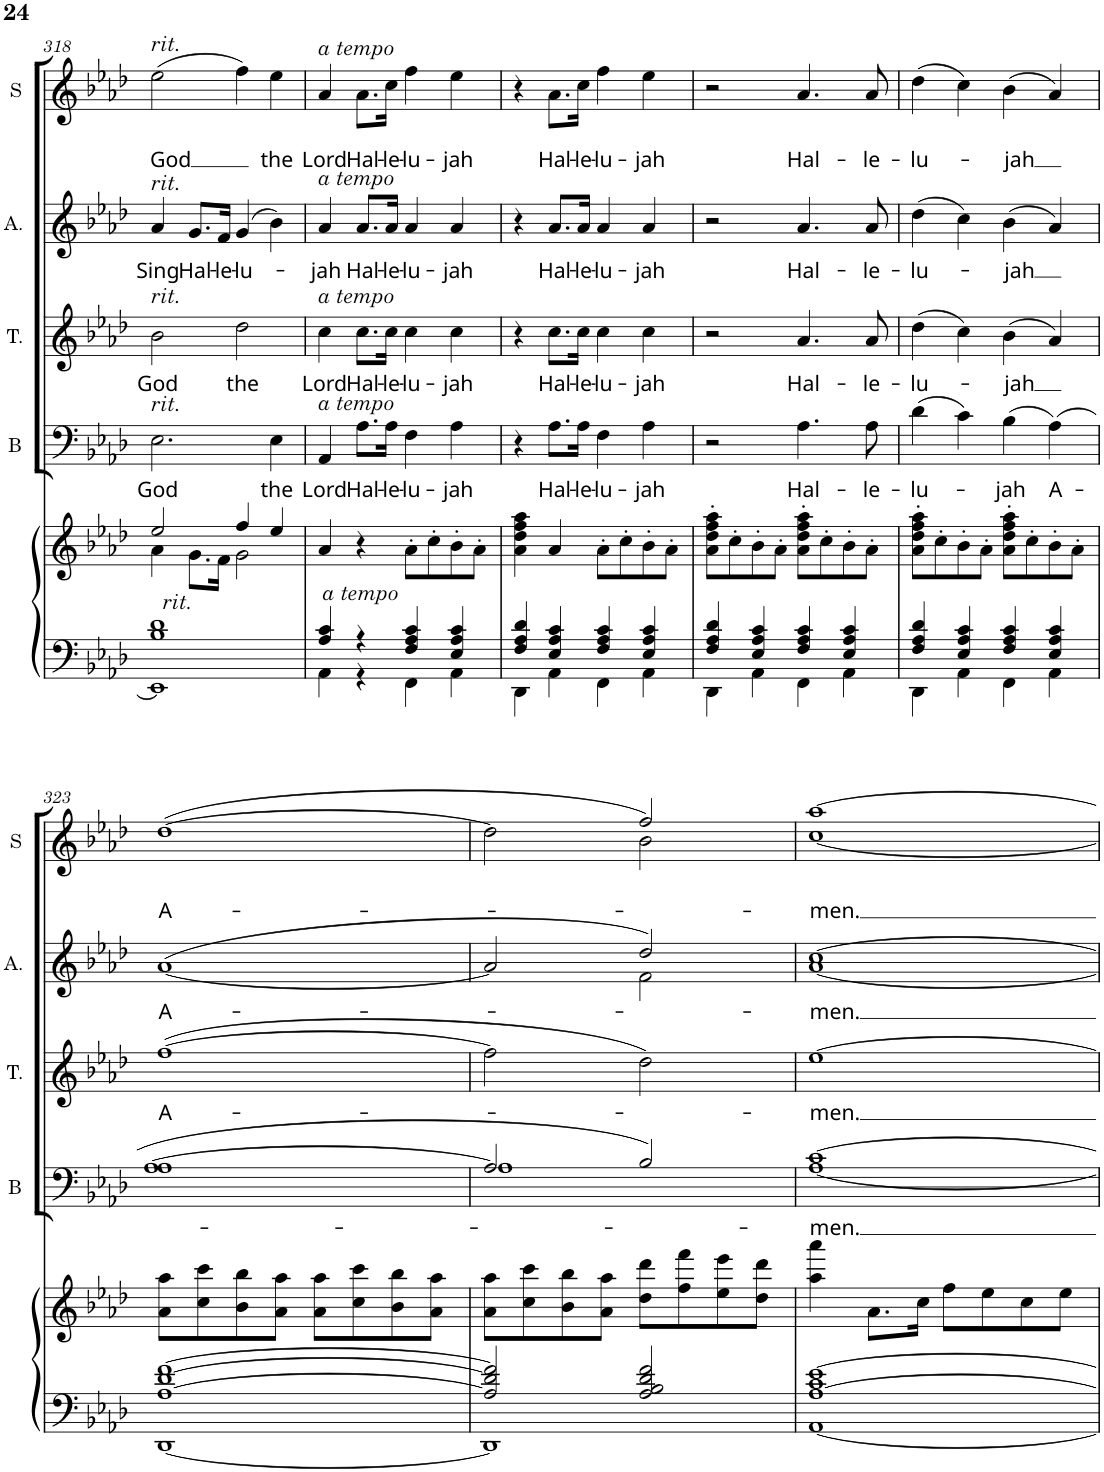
**kern	**kern	**kern	**text	**kern	**text	**kern	**text	**kern	**text	**text
*part5	*part5	*part4	*part4	*part3	*part3	*part2	*part2	*part1	*part1	*part1
*staff6	*staff5	*staff4	*staff4	*staff3	*staff3	*staff2	*staff2	*staff1	*staff1	*staff1
*I"Orgel	*	*I"Bas	*	*I"Tenor	*	*I"Alt	*	*I"Sopraan	*	*
*	*	*I'B	*	*I'T.	*	*I'A.	*	*I'S	*	*
!!LO:PB:g=z
*clefF4	*clefG2	*clefF4	*	*clefG2	*	*clefG2	*	*clefG2	*	*
*	*	*	*	*Trd7c12	*	*	*	*	*	*
*k[b-e-a-d-]	*k[b-e-a-d-]	*k[b-e-a-d-]	*	*k[b-e-a-d-]	*	*k[b-e-a-d-]	*	*k[b-e-a-d-]	*	*
*f:	*f:	*f:	*	*f:	*	*f:	*	*f:	*	*
*M4/4	*M4/4	*M4/4	*	*M4/4	*	*M4/4	*	*M4/4	*	*
=318	=318	=318	=318	=318	=318	=318	=318	=318	=318	=318
*^	*^	*	*	*	*	*	*	*	*	*
!	!	!	!	!	!	!	!	!	!	!LO:TX:a:i:t=rit.	!	!
!	!	!	!	!	!	!	!	!LO:TX:a:i:t=rit.	!	!	!	!
!	!	!	!	!	!	!LO:TX:a:i:t=rit.	!	!	!	!	!	!
!	!	!	!	!LO:TX:a:i:t=rit.	!	!	!	!	!	!	!	!
!LO:TX:a:i:t=rit.	!	!	!	!	!	!	!	!	!	!	!	!
!	!	!	!	!	!LO:LY:b	!	!LO:LY:b	!	!LO:LY:b	!	!	!LO:LY:b
1B- 1d-	1EE-]	2ee-/	4a-\	2.E-\	God	2b-\	God	4a-/	Sing	(>2ee-\	.	God
!	!	!	!	!	!	!	!	!	!LO:LY:b	!	!	!
.	.	.	8.g\L	.	.	.	.	8.g/L	Hal-	.	.	.
!	!	!	!	!	!	!	!	!	!LO:LY:b	!	!	!
.	.	.	16f\Jk	.	.	.	.	16f/Jk	-le-	.	.	.
!	!	!	!	!	!	!	!LO:LY:b	!	!LO:LY:b	!	!	!
.	.	4ff/	2g\	.	.	2dd-\	the	(>4g/	-lu-	4ff\)	.	.
!	!	!	!	!	!LO:LY:b	!	!	!	!	!	!	!LO:LY:b
.	.	4ee-/	.	4E-\	the	.	.	4b-\)	.	4ee-\	.	the
*	*	*v	*v	*	*	*	*	*	*	*	*	*
=319	=319	=319	=319	=319	=319	=319	=319	=319	=319	=319	=319
!	!	!	!	!	!	!	!	!	!LO:TX:a:i:t=a tempo	!	!
!	!	!	!	!	!	!	!LO:TX:a:i:t=a tempo	!	!	!	!
!	!	!	!	!	!LO:TX:a:i:t=a tempo	!	!	!	!	!	!
!	!	!	!LO:TX:a:i:t=a tempo	!	!	!	!	!	!	!	!
!LO:TX:a:i:t=a tempo	!	!	!	!	!	!	!	!	!	!	!
!	!	!	!	!LO:LY:b	!	!LO:LY:b	!	!LO:LY:b	!	!	!LO:LY:b
4A-/ 4c/	4AA-\	4a-/	4AA-/	Lord	4cc\	Lord	4a-/	-jah	4a-/	.	Lord
!	!	!	!	!LO:LY:b	!	!LO:LY:b	!	!LO:LY:b	!	!	!LO:LY:b
4r	4r	4r	8.A-\L	Hal-	8.cc\L	Hal-	8.a-/L	Hal-	8.a-\L	.	Hal-
!	!	!	!	!LO:LY:b	!	!LO:LY:b	!	!LO:LY:b	!	!	!LO:LY:b
.	.	.	16A-\Jk	-le-	16cc\Jk	-le-	16a-/Jk	-le-	16cc\Jk	.	-le-
!	!	!	!	!LO:LY:b	!	!LO:LY:b	!	!LO:LY:b	!	!	!LO:LY:b
4F/ 4A-/ 4c/	4FF\	8a-'\L	4F\	-lu-	4cc\	-lu-	4a-/	-lu-	4ff\	.	-lu-
.	.	8cc'\	.	.	.	.	.	.	.	.	.
!	!	!	!	!LO:LY:b	!	!LO:LY:b	!	!LO:LY:b	!	!	!LO:LY:b
4E-/ 4A-/ 4c/	4AA-\	8b-'\	4A-\	-jah	4cc\	-jah	4a-/	-jah	4ee-\	.	-jah
.	.	8a-'\J	.	.	.	.	.	.	.	.	.
=320	=320	=320	=320	=320	=320	=320	=320	=320	=320	=320	=320
4F/ 4A-/ 4d-/	4DD-\	4a-\ 4dd-\ 4ff\ 4aa-\	4r	.	4r	.	4r	.	4r	.	.
!	!	!	!	!LO:LY:b	!	!LO:LY:b	!	!LO:LY:b	!	!	!LO:LY:b
4E-/ 4A-/ 4c/	4AA-\	4a-/	8.A-\L	Hal-	8.cc\L	Hal-	8.a-/L	Hal-	8.a-\L	.	Hal-
!	!	!	!	!LO:LY:b	!	!LO:LY:b	!	!LO:LY:b	!	!	!LO:LY:b
.	.	.	16A-\Jk	-le-	16cc\Jk	-le-	16a-/Jk	-le-	16cc\Jk	.	-le-
!	!	!	!	!LO:LY:b	!	!LO:LY:b	!	!LO:LY:b	!	!	!LO:LY:b
4F/ 4A-/ 4c/	4FF\	8a-'\L	4F\	-lu-	4cc\	-lu-	4a-/	-lu-	4ff\	.	-lu-
.	.	8cc'\	.	.	.	.	.	.	.	.	.
!	!	!	!	!LO:LY:b	!	!LO:LY:b	!	!LO:LY:b	!	!	!LO:LY:b
4E-/ 4A-/ 4c/	4AA-\	8b-'\	4A-\	-jah	4cc\	-jah	4a-/	-jah	4ee-\	.	-jah
.	.	8a-'\J	.	.	.	.	.	.	.	.	.
=321	=321	=321	=321	=321	=321	=321	=321	=321	=321	=321	=321
4F/ 4A-/ 4d-/	4DD-\	8a-\' 8dd-\' 8ff\' 8aa-\'L	2r	.	2r	.	2r	.	2r	.	.
.	.	8cc'\	.	.	.	.	.	.	.	.	.
4E-/ 4A-/ 4c/	4AA-\	8b-'\	.	.	.	.	.	.	.	.	.
.	.	8a-'\J	.	.	.	.	.	.	.	.	.
!	!	!	!	!LO:LY:b	!	!LO:LY:b	!	!LO:LY:b	!	!	!LO:LY:b
4F/ 4A-/ 4c/	4FF\	8a-\' 8dd-\' 8ff\' 8aa-\'L	4.A-\	Hal-	4.a-/	Hal-	4.a-/	Hal-	4.a-/	.	Hal-
.	.	8cc'\	.	.	.	.	.	.	.	.	.
4E-/ 4A-/ 4c/	4AA-\	8b-'\	.	.	.	.	.	.	.	.	.
!	!	!	!	!LO:LY:b	!	!LO:LY:b	!	!LO:LY:b	!	!	!LO:LY:b
.	.	8a-'\J	8A-\	-le-	8a-/	-le-	8a-/	-le-	8a-/	.	-le-
=322	=322	=322	=322	=322	=322	=322	=322	=322	=322	=322	=322
!	!	!	!	!LO:LY:b	!	!LO:LY:b	!	!LO:LY:b	!	!	!LO:LY:b
4F/ 4A-/ 4d-/	4DD-\	8a-\' 8dd-\' 8ff\' 8aa-\'L	(>4d-\	-lu-	(>4dd-\	-lu-	(>4dd-\	-lu-	(>4dd-\	.	-lu-
.	.	8cc'\	.	.	.	.	.	.	.	.	.
4E-/ 4A-/ 4c/	4AA-\	8b-'\	4c\)	.	4cc\)	.	4cc\)	.	4cc\)	.	.
.	.	8a-'\J	.	.	.	.	.	.	.	.	.
!	!	!	!	!LO:LY:b	!	!LO:LY:b	!	!LO:LY:b	!	!	!LO:LY:b
4F/ 4A-/ 4c/	4FF\	8a-\' 8dd-\' 8ff\' 8aa-\'L	(>4B-\	-jah	(>4b-\	-jah	(>4b-\	-jah	(>4b-\	.	-jah
.	.	8cc'\	.	.	.	.	.	.	.	.	.
!	!	!	!	!LO:LY:b	!	!	!	!	!	!	!
4E-/ 4A-/ 4c/	4AA-\	8b-'\	(>4A-\)	A-	4a-/)	.	4a-/)	.	4a-/)	.	.
.	.	8a-'\J	.	.	.	.	.	.	.	.	.
!!LO:LB:g=z
=323	=323	=323	=323	=323	=323	=323	=323	=323	=323	=323	=323
!	!	!	!	!	!	!LO:LY:b	!	!LO:LY:b	!	!	!LO:LY:b
[1A- [1d- [1f	[1DD-	8a-\ 8aa-\L	[1A- 1A-	.	(>[1ff	A-	(>[1a-	A-	(>[1dd-	.	A-
.	.	8cc\ 8ccc\	.	.	.	.	.	.	.	.	.
.	.	8b-\ 8bb-\	.	.	.	.	.	.	.	.	.
.	.	8a-\ 8aa-\J	.	.	.	.	.	.	.	.	.
.	.	8a-\ 8aa-\L	.	.	.	.	.	.	.	.	.
.	.	8cc\ 8ccc\	.	.	.	.	.	.	.	.	.
.	.	8b-\ 8bb-\	.	.	.	.	.	.	.	.	.
.	.	8a-\ 8aa-\J	.	.	.	.	.	.	.	.	.
=324	=324	=324	=324	=324	=324	=324	=324	=324	=324	=324	=324
*	*	*	*^	*	*	*	*^	*	*^	*	*
2A-/] 2d-/] 2f/]	1DD-]	8a-\ 8aa-\L	2A-/]	1A-	.	2ff\]	.	2a-/]	2ryy	.	2dd-\]	2ryy	.	.
.	.	8cc\ 8ccc\	.	.	.	.	.	.	.	.	.	.	.	.
.	.	8b-\ 8bb-\	.	.	.	.	.	.	.	.	.	.	.	.
.	.	8a-\ 8aa-\J	.	.	.	.	.	.	.	.	.	.	.	.
2A-/ 2B-/ 2d-/ 2f/	.	8dd-\ 8ddd-\L	2B-/)	.	.	2dd-\)	.	2dd-/)	2f\	.	2ff/)	2b-\	.	.
.	.	8ff\ 8fff\	.	.	.	.	.	.	.	.	.	.	.	.
.	.	8ee-\ 8eee-\	.	.	.	.	.	.	.	.	.	.	.	.
.	.	8dd-\ 8ddd-\J	.	.	.	.	.	.	.	.	.	.	.	.
=325	=325	=325	=325	=325	=325	=325	=325	=325	=325	=325	=325	=325	=325	=325
!	!	!	!	!	!LO:LY:b	!	!LO:LY:b	!	!	!LO:LY:b	!	!	!	!LO:LY:b
[1A- 1c [1e-	[1AA-	4aa-\ 4aaa-\	[1c	[1A-	-men.	[1ee-	-men.	[1cc	[1a-	-men.	[1aa-	[1cc	.	-men.
.	.	8.a-\L	.	.	.	.	.	.	.	.	.	.	.	.
.	.	16cc\Jk	.	.	.	.	.	.	.	.	.	.	.	.
.	.	8ff\L	.	.	.	.	.	.	.	.	.	.	.	.
.	.	8ee-\	.	.	.	.	.	.	.	.	.	.	.	.
.	.	8cc\	.	.	.	.	.	.	.	.	.	.	.	.
.	.	8ee-\J	.	.	.	.	.	.	.	.	.	.	.	.
*	*	*	*	*	*	*	*	*v	*v	*	*	*	*	*
*v	*v	*	*v	*v	*	*	*	*	*	*v	*v	*	*
=	=	=	=	=	=	=	=	=	=	=
*-	*-	*-	*-	*-	*-	*-	*-	*-	*-	*-
